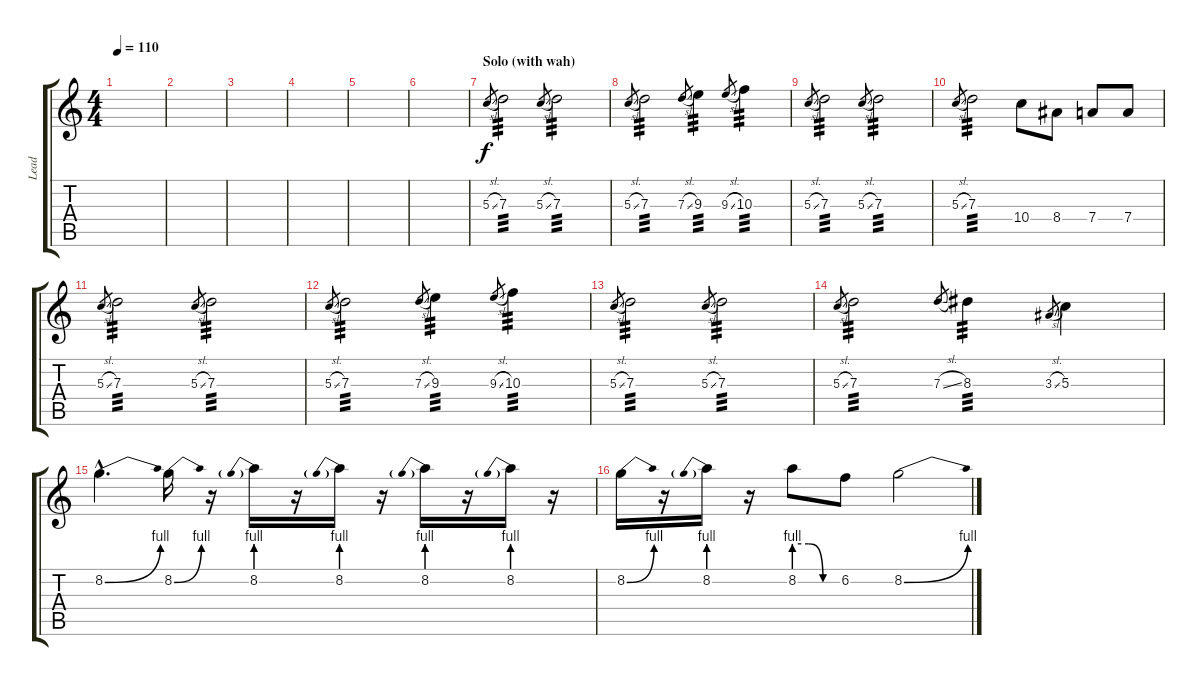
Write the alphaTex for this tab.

\track ("Lead" "Lead") {instrument distortionguitar}
\staff {score tabs}
\tuning (E4 B3 G3 D3 A2 E2) {hide}
\ts (4 4)
\tempo 110
\clef g2
\ks c
|
|
|
|
|
|
\section ("" "Solo (with wah)")
5.3{sl}.8{gr} 7.3.2{tp 3} 5.3{sl}.8{gr} 7.3.2{tp 3} |
5.3{sl}.8{gr} 7.3.2{tp 3} 7.3{sl}.8{gr} 9.3.4{tp 3} 9.3{sl}.8{gr} 10.3.4{tp 3} |
5.3{sl}.8{gr} 7.3.2{tp 3} 5.3{sl}.8{gr} 7.3.2{tp 3} |
5.3{sl}.8{gr} 7.3.2{tp 3} 10.4.8 8.4.8 7.4.8 7.4.8 |
5.3{sl}.8{gr} 7.3.2{tp 3} 5.3{sl}.8{gr} 7.3.2{tp 3} |
5.3{sl}.8{gr} 7.3.2{tp 3} 7.3{sl}.8{gr} 9.3.4{tp 3} 9.3{sl}.8{gr} 10.3.4{tp 3} |
5.3{sl}.8{gr} 7.3.2{tp 3} 5.3{sl}.8{gr} 7.3.2{tp 3} |
5.3{sl}.8{gr} 7.3.2{tp 3} 7.3{sl}.8{gr} 8.3.4{tp 3} 3.3{sl}.8{gr} 5.3.4 |
8.2{be (bend 0 0 60 4) hac}.4{d} 8.2{be (bend 0 0 60 4)}.16 r.16 8.2{be (prebend 0 4 60 4)}.16 r.16 8.2{be (prebend 0 4 60 4)}.16 r.16 8.2{be (prebend 0 4 60 4)}.16 r.16 8.2{be (prebend 0 4 60 4)}.16 r.16 |
8.2{be (bend 0 0 60 4)}.16 r.16 8.2{be (prebend 0 4 60 4)}.16 r.16 8.2{be (custom 0 4 20 4 40 0 60 0)}.8 6.2.8 8.2{be (bend 0 0 60 4)}.2
